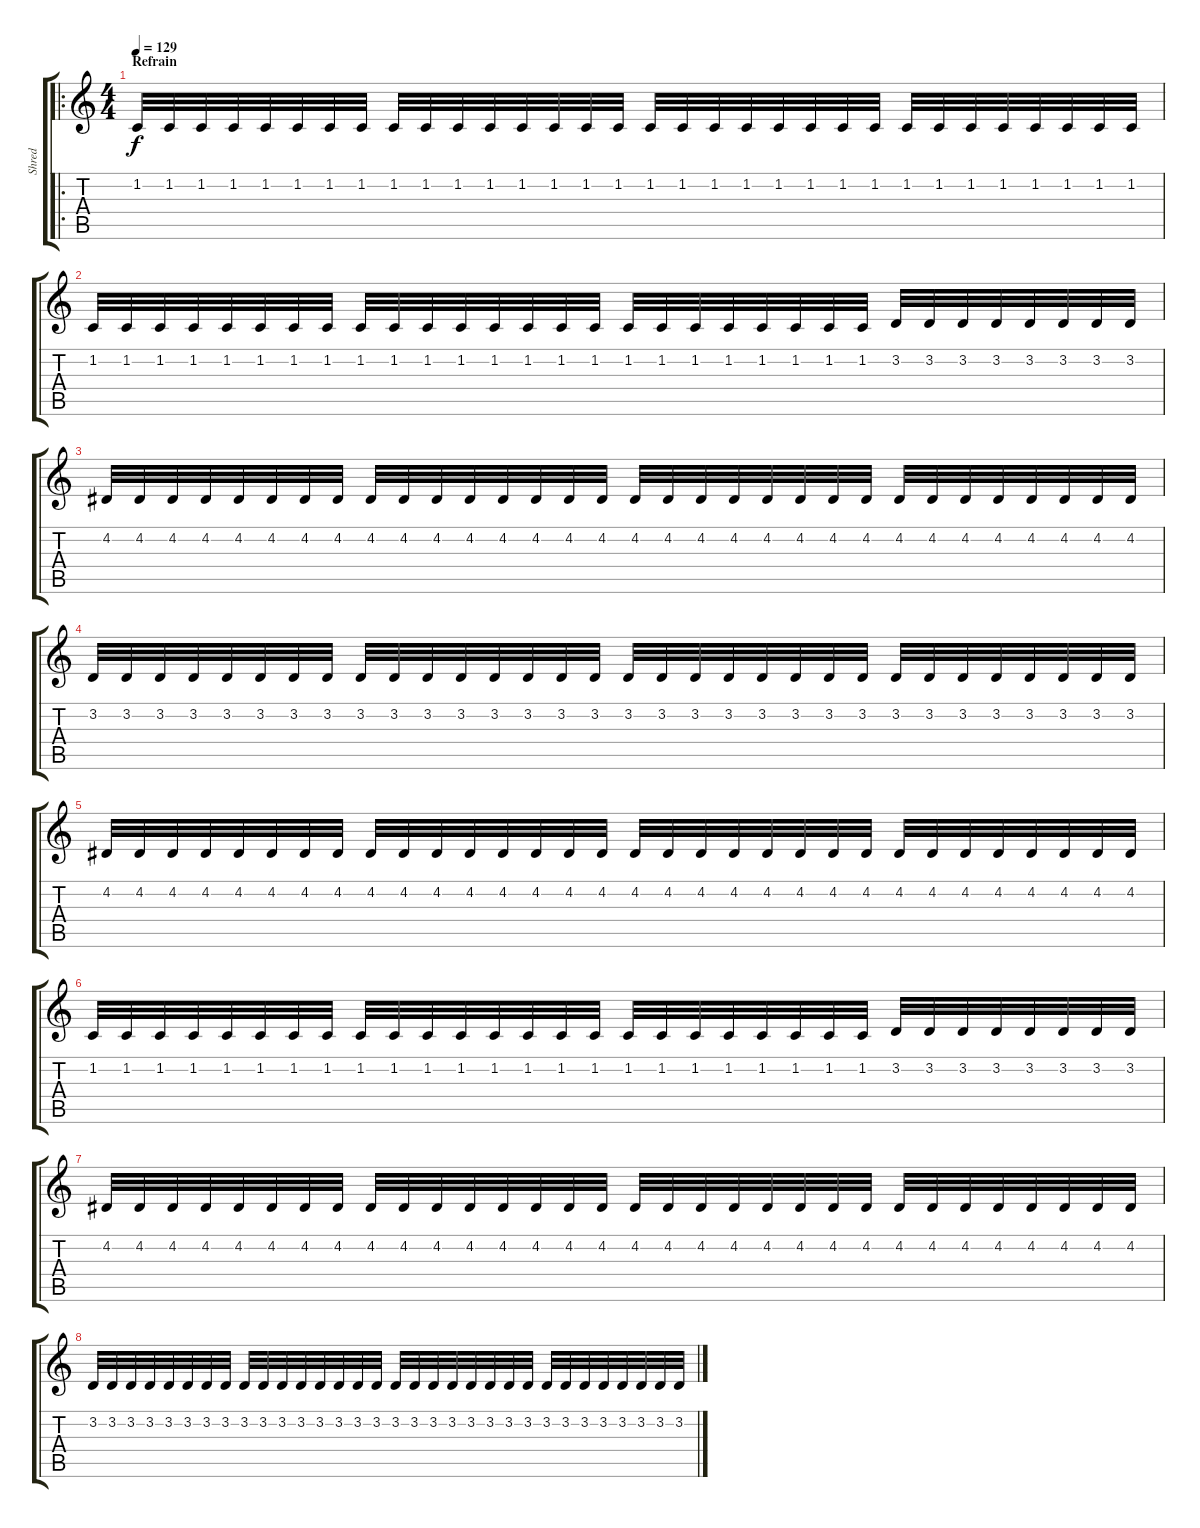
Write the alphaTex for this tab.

\track ("Shred" "Shred") {instrument electricgrandpiano}
\staff {score tabs}
\tuning (E4 B3 G3 D3 A2 E2) {hide}
\ro
\ts (4 4)
\section ("" "Refrain")
\tempo 129
\clef g2
\ks c
1.2.32{dy f} 1.2.32 1.2.32 1.2.32 1.2.32 1.2.32 1.2.32 1.2.32 1.2.32 1.2.32 1.2.32 1.2.32 1.2.32 1.2.32 1.2.32 1.2.32 1.2.32 1.2.32 1.2.32 1.2.32 1.2.32 1.2.32 1.2.32 1.2.32 1.2.32 1.2.32 1.2.32 1.2.32 1.2.32 1.2.32 1.2.32 1.2.32 |
1.2.32 1.2.32 1.2.32 1.2.32 1.2.32 1.2.32 1.2.32 1.2.32 1.2.32 1.2.32 1.2.32 1.2.32 1.2.32 1.2.32 1.2.32 1.2.32 1.2.32 1.2.32 1.2.32 1.2.32 1.2.32 1.2.32 1.2.32 1.2.32 3.2.32 3.2.32 3.2.32 3.2.32 3.2.32 3.2.32 3.2.32 3.2.32 |
4.2.32 4.2.32 4.2.32 4.2.32 4.2.32 4.2.32 4.2.32 4.2.32 4.2.32 4.2.32 4.2.32 4.2.32 4.2.32 4.2.32 4.2.32 4.2.32 4.2.32 4.2.32 4.2.32 4.2.32 4.2.32 4.2.32 4.2.32 4.2.32 4.2.32 4.2.32 4.2.32 4.2.32 4.2.32 4.2.32 4.2.32 4.2.32 |
3.2.32 3.2.32 3.2.32 3.2.32 3.2.32 3.2.32 3.2.32 3.2.32 3.2.32 3.2.32 3.2.32 3.2.32 3.2.32 3.2.32 3.2.32 3.2.32 3.2.32 3.2.32 3.2.32 3.2.32 3.2.32 3.2.32 3.2.32 3.2.32 3.2.32 3.2.32 3.2.32 3.2.32 3.2.32 3.2.32 3.2.32 3.2.32 |
4.2.32 4.2.32 4.2.32 4.2.32 4.2.32 4.2.32 4.2.32 4.2.32 4.2.32 4.2.32 4.2.32 4.2.32 4.2.32 4.2.32 4.2.32 4.2.32 4.2.32 4.2.32 4.2.32 4.2.32 4.2.32 4.2.32 4.2.32 4.2.32 4.2.32 4.2.32 4.2.32 4.2.32 4.2.32 4.2.32 4.2.32 4.2.32 |
1.2.32 1.2.32 1.2.32 1.2.32 1.2.32 1.2.32 1.2.32 1.2.32 1.2.32 1.2.32 1.2.32 1.2.32 1.2.32 1.2.32 1.2.32 1.2.32 1.2.32 1.2.32 1.2.32 1.2.32 1.2.32 1.2.32 1.2.32 1.2.32 3.2.32 3.2.32 3.2.32 3.2.32 3.2.32 3.2.32 3.2.32 3.2.32 |
4.2.32 4.2.32 4.2.32 4.2.32 4.2.32 4.2.32 4.2.32 4.2.32 4.2.32 4.2.32 4.2.32 4.2.32 4.2.32 4.2.32 4.2.32 4.2.32 4.2.32 4.2.32 4.2.32 4.2.32 4.2.32 4.2.32 4.2.32 4.2.32 4.2.32 4.2.32 4.2.32 4.2.32 4.2.32 4.2.32 4.2.32 4.2.32 |
3.2.32 3.2.32 3.2.32 3.2.32 3.2.32 3.2.32 3.2.32 3.2.32 3.2.32 3.2.32 3.2.32 3.2.32 3.2.32 3.2.32 3.2.32 3.2.32 3.2.32 3.2.32 3.2.32 3.2.32 3.2.32 3.2.32 3.2.32 3.2.32 3.2.32 3.2.32 3.2.32 3.2.32 3.2.32 3.2.32 3.2.32 3.2.32
